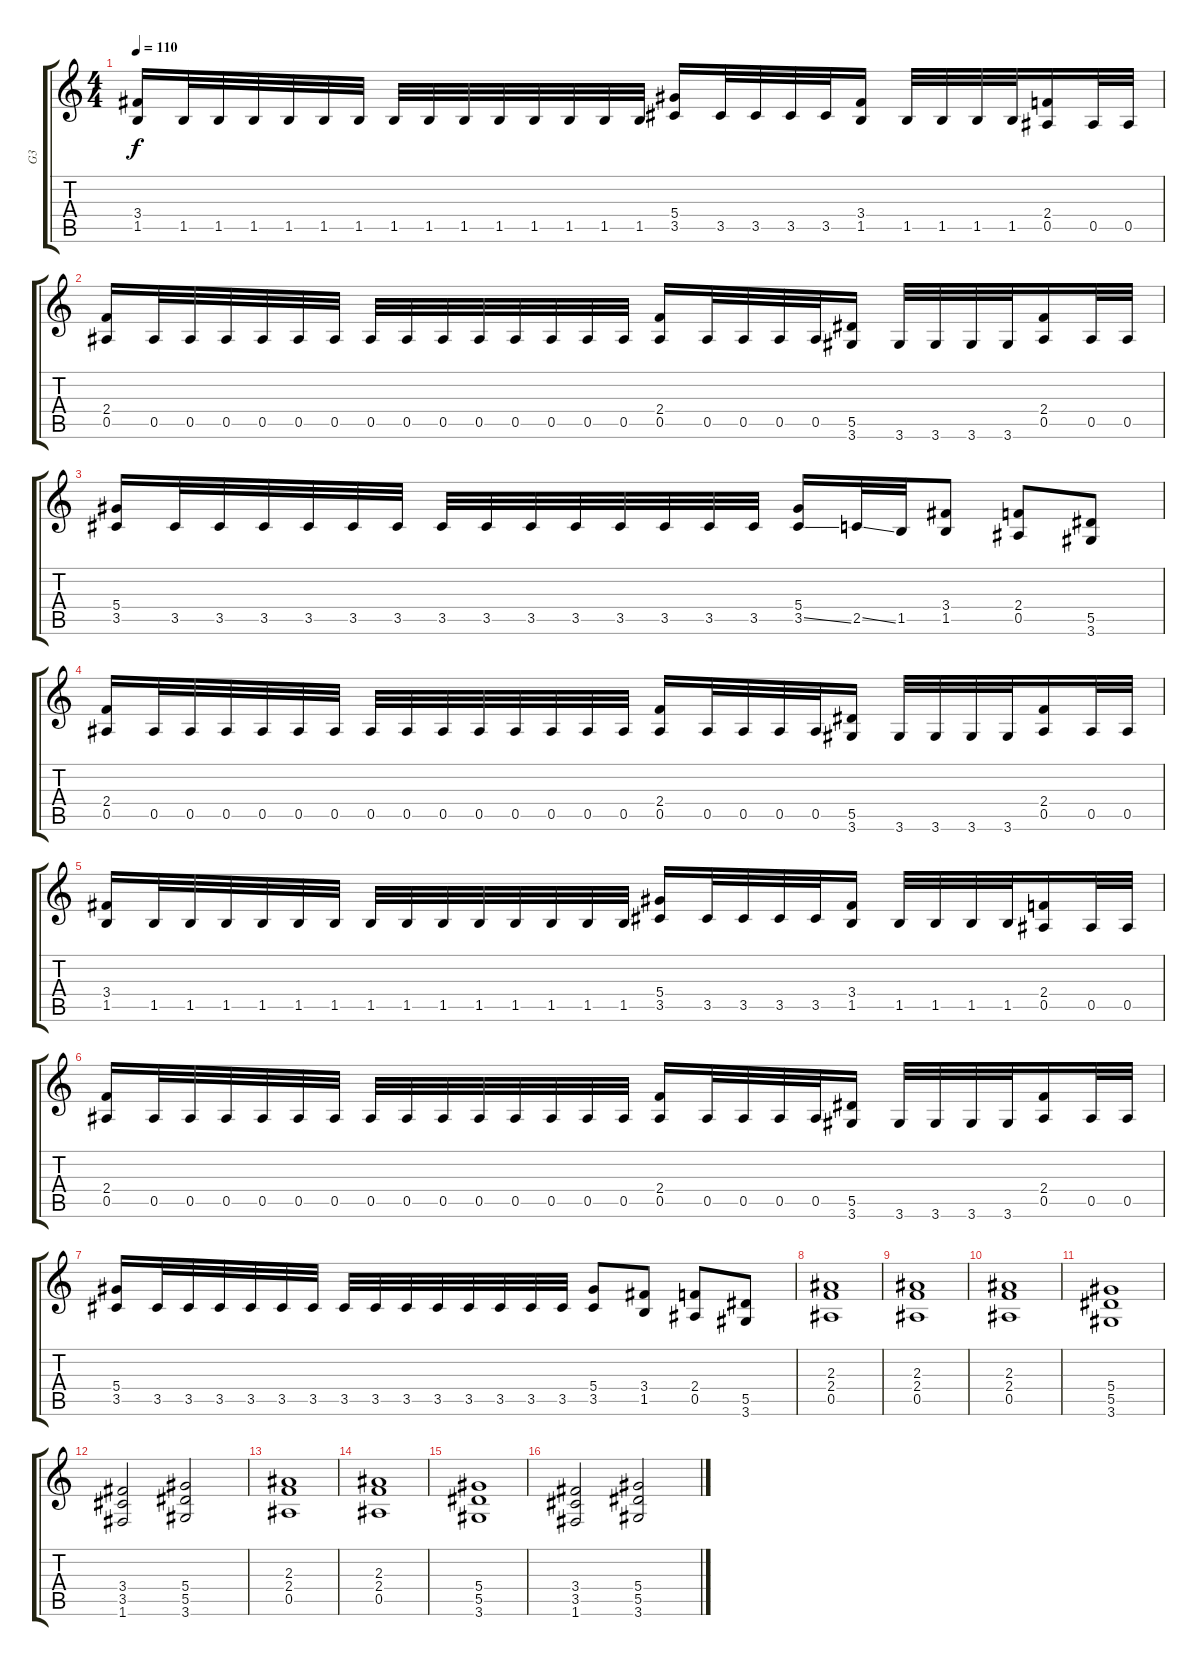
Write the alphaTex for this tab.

\track ("G3" "G3") {instrument overdrivenguitar}
\staff {score tabs}
\tuning (F4 C4 Ab3 Eb3 Bb2 F2) {hide}
\ts (4 4)
\tempo 110
\clef g2
\ks c
(3.4 1.5).16{dy f} 1.5.32 1.5.32 1.5.32 1.5.32 1.5.32 1.5.32 1.5.32 1.5.32 1.5.32 1.5.32 1.5.32 1.5.32 1.5.32 1.5.32 (5.4 3.5).16 3.5.32 3.5.32 3.5.32 3.5.32 (3.4 1.5).16 1.5.32 1.5.32 1.5.32 1.5.32 (2.4 0.5).16 0.5.32 0.5.32 |
(2.4 0.5).16 0.5.32 0.5.32 0.5.32 0.5.32 0.5.32 0.5.32 0.5.32 0.5.32 0.5.32 0.5.32 0.5.32 0.5.32 0.5.32 0.5.32 (2.4 0.5).16 0.5.32 0.5.32 0.5.32 0.5.32 (5.5 3.6).16 3.6.32 3.6.32 3.6.32 3.6.32 (2.4 0.5).16 0.5.32 0.5.32 |
(5.4 3.5).16 3.5.32 3.5.32 3.5.32 3.5.32 3.5.32 3.5.32 3.5.32 3.5.32 3.5.32 3.5.32 3.5.32 3.5.32 3.5.32 3.5.32 (5.4 3.5{ss}).16 2.5{ss}.32 1.5.32 (3.4 1.5).8 (2.4 0.5).8 (5.5 3.6).8 |
(2.4 0.5).16 0.5.32 0.5.32 0.5.32 0.5.32 0.5.32 0.5.32 0.5.32 0.5.32 0.5.32 0.5.32 0.5.32 0.5.32 0.5.32 0.5.32 (2.4 0.5).16 0.5.32 0.5.32 0.5.32 0.5.32 (5.5 3.6).16 3.6.32 3.6.32 3.6.32 3.6.32 (2.4 0.5).16 0.5.32 0.5.32 |
(3.4 1.5).16 1.5.32 1.5.32 1.5.32 1.5.32 1.5.32 1.5.32 1.5.32 1.5.32 1.5.32 1.5.32 1.5.32 1.5.32 1.5.32 1.5.32 (5.4 3.5).16 3.5.32 3.5.32 3.5.32 3.5.32 (3.4 1.5).16 1.5.32 1.5.32 1.5.32 1.5.32 (2.4 0.5).16 0.5.32 0.5.32 |
(2.4 0.5).16 0.5.32 0.5.32 0.5.32 0.5.32 0.5.32 0.5.32 0.5.32 0.5.32 0.5.32 0.5.32 0.5.32 0.5.32 0.5.32 0.5.32 (2.4 0.5).16 0.5.32 0.5.32 0.5.32 0.5.32 (5.5 3.6).16 3.6.32 3.6.32 3.6.32 3.6.32 (2.4 0.5).16 0.5.32 0.5.32 |
(5.4 3.5).16 3.5.32 3.5.32 3.5.32 3.5.32 3.5.32 3.5.32 3.5.32 3.5.32 3.5.32 3.5.32 3.5.32 3.5.32 3.5.32 3.5.32 (5.4 3.5).8 (3.4 1.5).8 (2.4 0.5).8 (5.5 3.6).8 |
(2.3 2.4 0.5).1 |
\section ("" "")
(2.3 2.4 0.5).1{volume 13} |
(2.3 2.4 0.5).1 |
(5.4 5.5 3.6).1 |
(3.4 3.5 1.6).2 (5.4 5.5 3.6).2 |
(2.3 2.4 0.5).1 |
(2.3 2.4 0.5).1 |
(5.4 5.5 3.6).1 |
(3.4 3.5 1.6).2 (5.4 5.5 3.6).2
